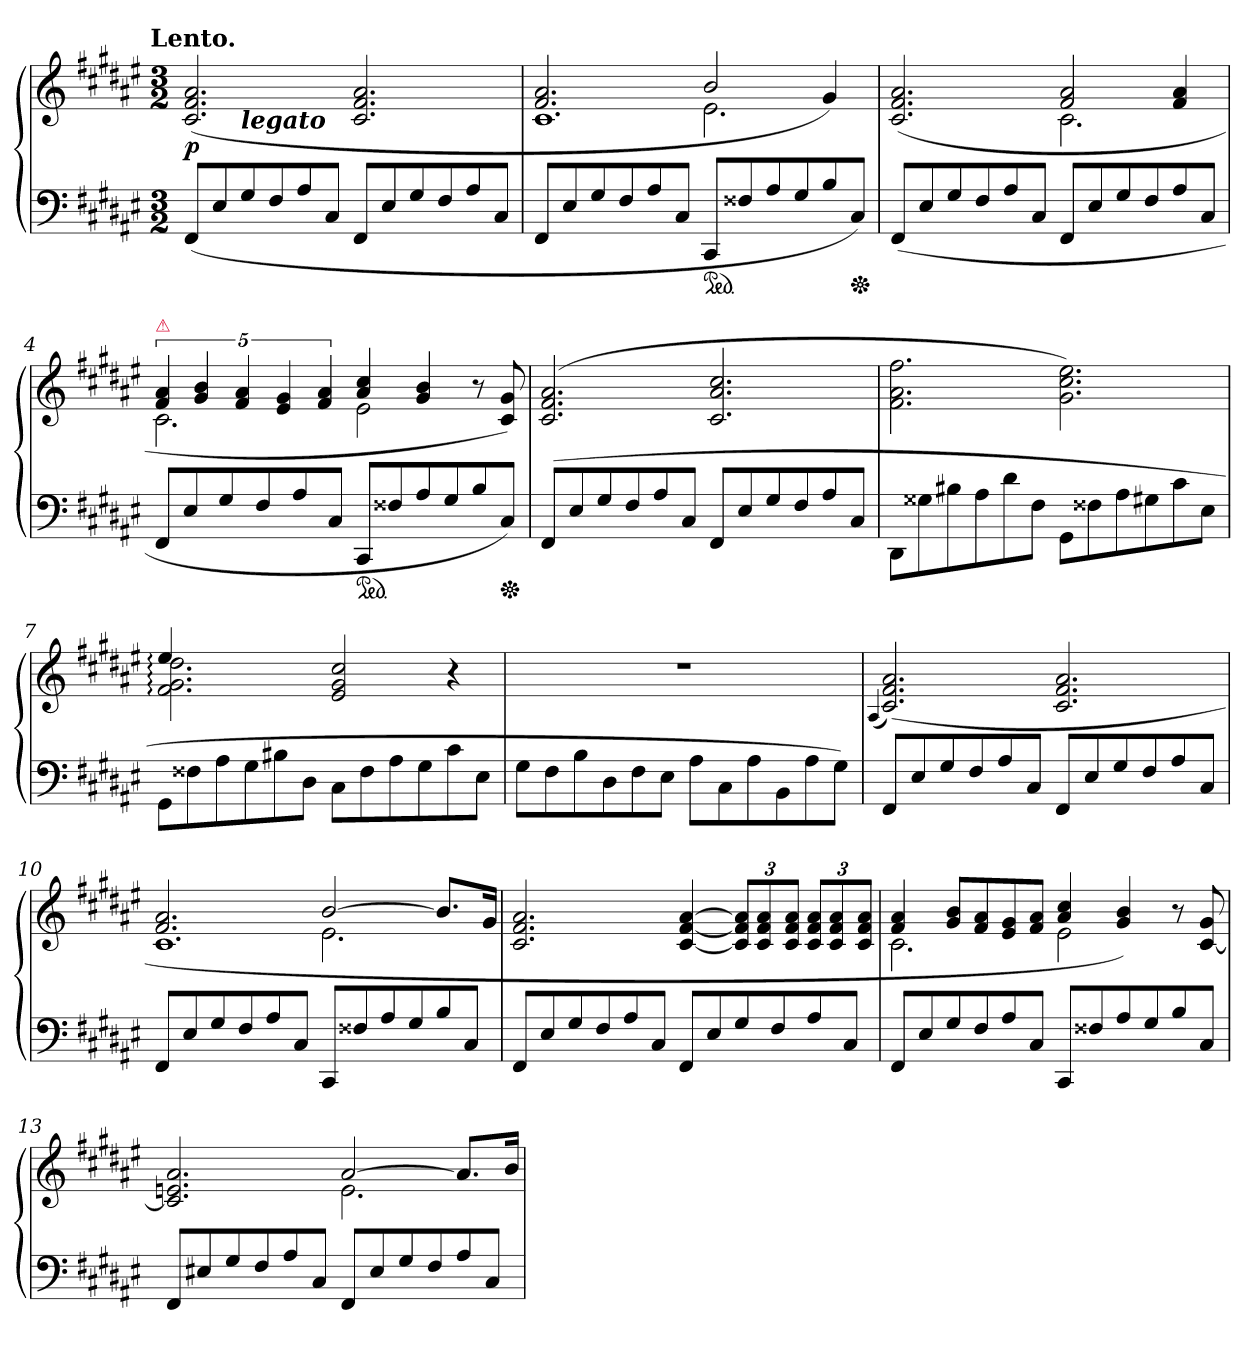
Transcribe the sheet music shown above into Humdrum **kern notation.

**kern	**kern	**dynam
*part1	*part1	*part1
*staff2	*staff1	*staff1/2
*clefF4	*clefG2	*
*k[f#c#g#d#a#e#]	*k[f#c#g#d#a#e#]	*
*F#:	*F#:	*
!!LO:TX:omd:t=Lento.
*M3/2	*M3/2	*
*MM102	*MM102	*
=1	=1	=1
*	*^	*
(>8FF#L	(>2.c# 2.f# 2.a#	4ryy	p
8E#	.	.	.
!	!	!LO:TX:b:Bi:t=legato	!
8G#	.	1ryy	.
8F#	.	.	.
8A#	.	.	.
8C#J	.	.	.
8FF#L	2.c# 2.f# 2.a#	.	.
8E#	.	.	.
8G#	.	.	.
8F#	.	.	.
8A#	.	4ryy	.
8C#J	.	.	.
=2	=2	=2	=2
*	*	*^	*
8FF#L	2.f# 2.a#	2.ryy	1.c#	.
8E#	.	.	.	.
8G#	.	.	.	.
8F#	.	.	.	.
8A#	.	.	.	.
8C#J	.	.	.	.
*ped	*	*	*	*
8CC#L	2b/	2.e#	.	.
8F##X	.	.	.	.
8A#	.	.	.	.
8G#	.	.	.	.
8B	4g#)	.	.	.
*Xped	*	*	*	*
8C#J)	.	.	.	.
*	*	*v	*v	*
=3	=3	=3	=3
(>8FF#L	(>2.c# 2.f# 2.a#	2.rAyy	.
8E#	.	.	.
8G#	.	.	.
8F#	.	.	.
8A#	.	.	.
8C#J	.	.	.
8FF#L	2f# 2a#	2.c#	.
8E#	.	.	.
8G#	.	.	.
8F#	.	.	.
8A#	4f# 4a#	.	.
8C#J	.	.	.
=4	=4	=4	=4
!	!LO:TX:a:color=crimson:t=⚠	!	!
8FF#L	20%3f# 20%3a#	2.c#	.
8E#	.	.	.
.	20%3g# 20%3b	.	.
8G#	.	.	.
.	20%3f# 20%3a#	.	.
8F#	.	.	.
.	20%3e# 20%3g#	.	.
8A#	.	.	.
.	20%3f# 20%3a#	.	.
8C#J	.	.	.
*ped	*	*	*
8CC#L	4a# 4cc#	2e#	.
8F##X	.	.	.
8A#	4g# 4b	.	.
8G#	.	.	.
8B	8r	4ryy	.
*Xped	*	*	*
8C#J)	8c# 8g#)	.	.
*	*v	*v	*
=5	=5	=5
(>8FF#L	(>2.c# 2.f# 2.a#	.
8E#	.	.
8G#	.	.
8F#	.	.
8A#	.	.
8C#J	.	.
8FF#L	2.c# 2.a# 2.cc#	.
8E#	.	.
8G#	.	.
8F#	.	.
8A#	.	.
8C#J	.	.
=6	=6	=6
8DD#L	2.f# 2.a# 2.ff#	.
8G##X	.	.
8B#X	.	.
8A#	.	.
8d#	.	.
8F#J	.	.
8GG#L	2.g# 2.cc# 2.ee#)	.
8F##X	.	.
8A#	.	.
8G#X	.	.
8c#	.	.
8E#J	.	.
=7	=7	=7
*	*^	*
8GG#L	4ee#:/	2.f#:\ 2.g#:\ 2.dd#:\	.
8F##X	.	.	.
8A#	1ryy	.	.
8G#	.	.	.
8B#X	.	.	.
8D#J	.	.	.
8C#L	.	2e#/ 2g#/ 2cc#/	.
8F##	.	.	.
8A#	.	.	.
8G#	.	.	.
8c#	4ryy	4r	.
8E#J	.	.	.
*	*v	*v	*
=8	=8	=8
8G#L	1.rdd	.
8F#	.	.
8B	.	.
8D#	.	.
8F#	.	.
8E#J	.	.
8A#L	.	.
8C#	.	.
8A#	.	.
8BB	.	.
8A#	.	.
8G#J)	.	.
=9	=9	=9
.	(>4qqA#/	.
8FF#L	(>2.c#/ 2.f#/ 2.a#/)	.
8E#	.	.
8G#	.	.
8F#	.	.
8A#	.	.
8C#J	.	.
8FF#L	2.c#/ 2.f#/ 2.a#/	.
8E#	.	.
8G#	.	.
8F#	.	.
8A#	.	.
8C#J	.	.
=10	=10	=10
*	*^	*
*	*	*^	*
8FF#L	2.f# 2.a#	2.ryy	1.c#	.
8E#	.	.	.	.
8G#	.	.	.	.
8F#	.	.	.	.
8A#	.	.	.	.
8C#J	.	.	.	.
8CC#L	[2b	2.e#	.	.
8F##X	.	.	.	.
8A#	.	.	.	.
8G#	.	.	.	.
8B	8.bL]	.	.	.
8C#J	.	.	.	.
.	16g#Jk	.	.	.
*	*v	*v	*v	*
=11	=11	=11
8FF#L	2.c# 2.f# 2.a#	.
8E#	.	.
8G#	.	.
8F#	.	.
8A#	.	.
8C#J	.	.
8FF#L	[4c# [4f# [4a#	.
8E#	.	.
8G#	12c#] 12f#] 12a#]L	.
.	12c# 12f# 12a#	.
8F#	.	.
.	12c# 12f# 12a#J	.
8A#	12c# 12f# 12a#L	.
.	12c# 12f# 12a#	.
8C#J	.	.
.	12c# 12f# 12a#J	.
=12	=12	=12
*	*^	*
8FF#L	4f# 4a#	2.c#	.
8E#	.	.	.
8G#	8g# 8bL	.	.
8F#	8f# 8a#	.	.
8A#	8e# 8g#	.	.
8C#J	8f# 8a#J	.	.
8CC#L	4a# 4cc#	2e#	.
8F##X	.	.	.
8A#	4g# 4b)	.	.
8G#	.	.	.
8B	8r	4ryy	.
8C#J	[8c# 8g#	.	.
=13	=13	=13	=13
8FF#L	2.c#] 2.en 2.a#	2.rFyy	.
8E#X	.	.	.
8G#	.	.	.
8F#	.	.	.
8A#	.	.	.
8C#J	.	.	.
8FF#L	[2a#	2.e	.
8E#	.	.	.
8G#	.	.	.
8F#	.	.	.
8A#	8.a#L]	.	.
8C#J	.	.	.
.	16bJk	.	.
*	*v	*v	*
=	=	=
*-	*-	*-
